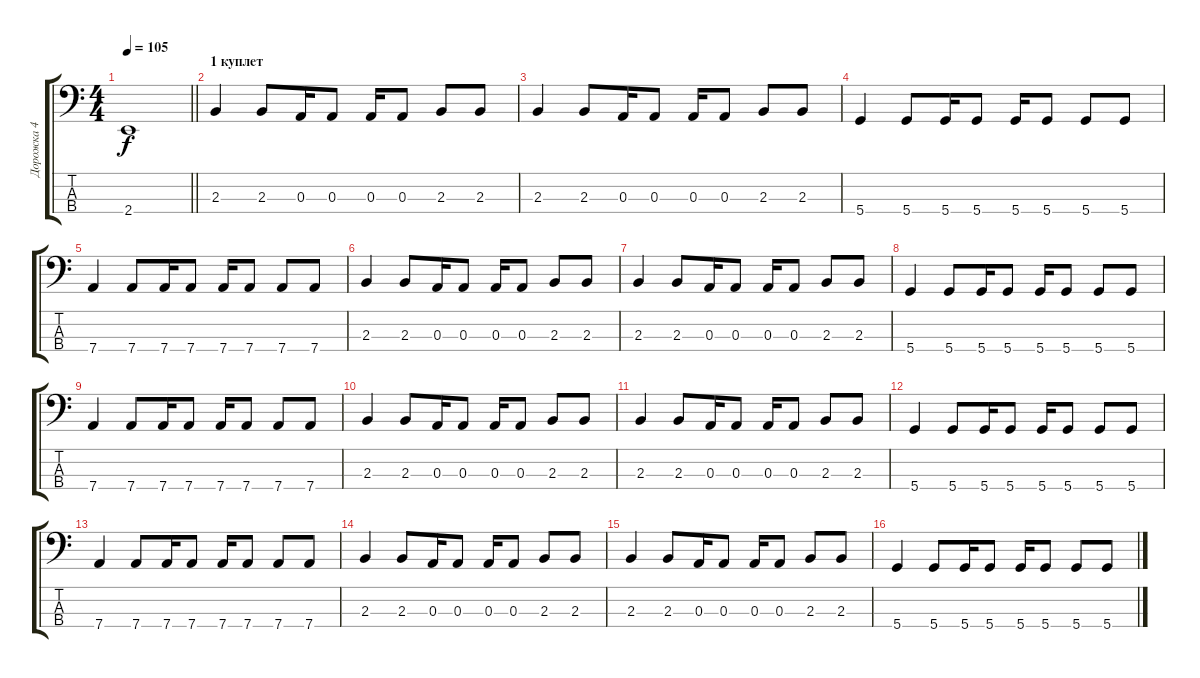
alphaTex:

\track ("Дорожка 4" "Дорожка 4") {instrument electricbassfinger}
\staff {score tabs}
\tuning (G2 D2 A1 D1) {hide}
\ts (4 4)
\tempo 105
\clef f4
\barLineRight lightlight
\ks c
2.4.1{dy f} |
\section ("" "1 куплет")
2.3.4 2.3.8 0.3.16 0.3.8 0.3.16 0.3.8 2.3.8 2.3.8 |
2.3.4 2.3.8 0.3.16 0.3.8 0.3.16 0.3.8 2.3.8 2.3.8 |
5.4.4 5.4.8 5.4.16 5.4.8 5.4.16 5.4.8 5.4.8 5.4.8 |
7.4.4 7.4.8 7.4.16 7.4.8 7.4.16 7.4.8 7.4.8 7.4.8 |
2.3.4 2.3.8 0.3.16 0.3.8 0.3.16 0.3.8 2.3.8 2.3.8 |
2.3.4 2.3.8 0.3.16 0.3.8 0.3.16 0.3.8 2.3.8 2.3.8 |
5.4.4 5.4.8 5.4.16 5.4.8 5.4.16 5.4.8 5.4.8 5.4.8 |
7.4.4 7.4.8 7.4.16 7.4.8 7.4.16 7.4.8 7.4.8 7.4.8 |
2.3.4 2.3.8 0.3.16 0.3.8 0.3.16 0.3.8 2.3.8 2.3.8 |
2.3.4 2.3.8 0.3.16 0.3.8 0.3.16 0.3.8 2.3.8 2.3.8 |
5.4.4 5.4.8 5.4.16 5.4.8 5.4.16 5.4.8 5.4.8 5.4.8 |
7.4.4 7.4.8 7.4.16 7.4.8 7.4.16 7.4.8 7.4.8 7.4.8 |
2.3.4 2.3.8 0.3.16 0.3.8 0.3.16 0.3.8 2.3.8 2.3.8 |
2.3.4 2.3.8 0.3.16 0.3.8 0.3.16 0.3.8 2.3.8 2.3.8 |
5.4.4 5.4.8 5.4.16 5.4.8 5.4.16 5.4.8 5.4.8 5.4.8
